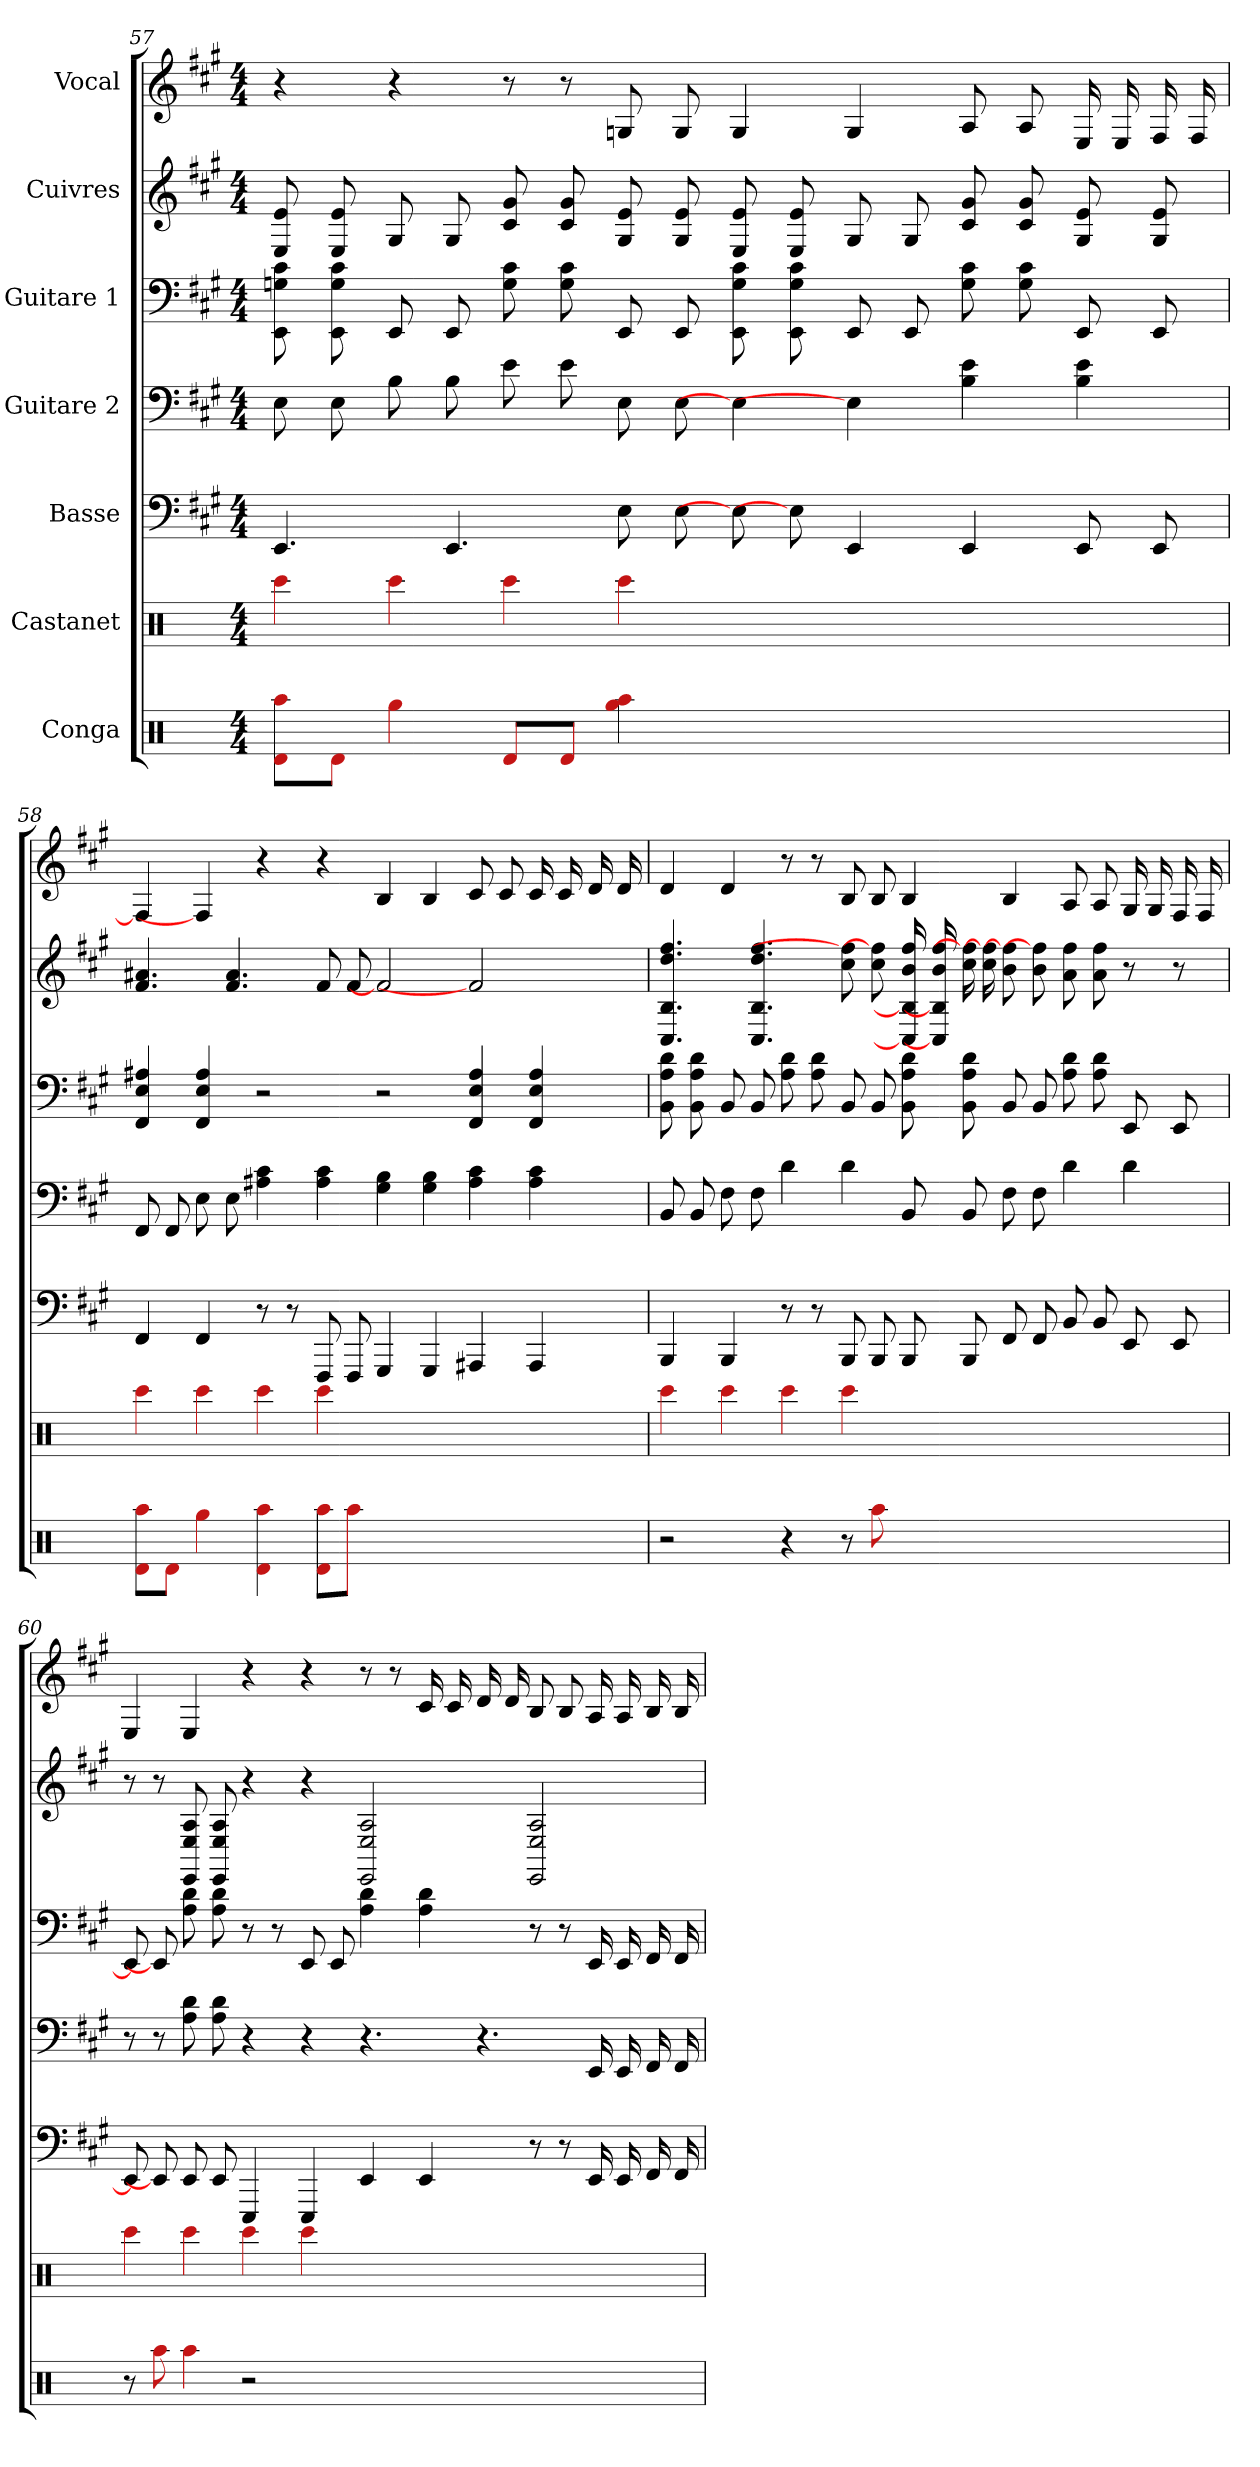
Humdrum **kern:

**kern	**kern	**kern	**kern	**kern	**kern	**kern
*part7	*part6	*part5	*part4	*part3	*part2	*part1
*staff7	*staff6	*staff5	*staff4	*staff3	*staff2	*staff1
*I"Conga	*I"Castanet	*I"Basse	*I"Guitare 2	*I"Guitare 1	*I"Cuivres	*I"Vocal
*clefX	*clefX	*	*	*	*	*
*k[]	*k[]	*k[f#c#g#]	*k[f#c#g#]	*k[f#c#g#]	*k[f#c#g#]	*k[f#c#g#]
*M4/4	*M4/4	*M4/4	*M4/4	*M4/4	*M4/4	*M4/4
=57	=57	=57	=57	=57	=57	=57
8aa\ 8d#\L	4ccc#	4.EE	8E	8c# 8G 8EE	8e 8E	4r
8d#\J	.	.	8E	8c# 8G 8EE	8e 8E	.
4gg#	4ccc#	.	8B	8EE	8G#	4r
.	.	4.EE	8B	8EE	8G#	.
8d#/L	4ccc#	.	8e	8c# 8G	8g# 8c#	8r
8d#/J	.	.	8e	8c# 8G	8g# 8c#	8r
4aa 4gg#	4ccc#	8E	8E	8EE	8e 8G#	8G
.	.	8E	8E	8EE	8e 8G#	8G
1ryy	1ryy	8E]	4E]	8c# 8G 8EE	8e 8E	4G
.	.	8E]	.	8c# 8G 8EE	8e 8E	.
.	.	4EE	4E]	8EE	8G#	4G
.	.	.	.	8EE	8G#	.
.	.	4EE	4e 4B	8c# 8G	8g# 8c#	8A
.	.	.	.	8c# 8G	8g# 8c#	8A
.	.	8EE	4e 4B	8EE	8e 8G#	16E
.	.	.	.	.	.	16E
.	.	8EE	.	8EE	8e 8G#	16F#
.	.	.	.	.	.	16F#
=58	=58	=58	=58	=58	=58	=58
8aa\ 8d#\L	4ccc#	4FF#	8FF#	4A# 4E 4FF#	4.a# 4.f#	4F#]
8d#\J	.	.	8FF#	.	.	.
4gg#	4ccc#	4FF#	8E	4A# 4E 4FF#	.	4F#]
.	.	.	8E	.	4.a# 4.f#	.
4aa 4d#	4ccc#	8r	4c# 4A#	2r	.	4r
.	.	8r	.	.	.	.
8aa\ 8d#\L	4ccc#	8FFF#	4c# 4A#	.	8f#	4r
8aa\J	.	8FFF#	.	.	8f#	.
1ryy	1ryy	4GGG#	4B 4G#	2r	2f#]	4B
.	.	4GGG#	4B 4G#	.	.	4B
.	.	4AAA#	4c# 4A#	4A# 4E 4FF#	2f#]	8c#
.	.	.	.	.	.	8c#
.	.	4AAA#	4c# 4A#	4A# 4E 4FF#	.	16c#
.	.	.	.	.	.	16c#
.	.	.	.	.	.	16d
.	.	.	.	.	.	16d
=59	=59	=59	=59	=59	=59	=59
2r	4ccc#	4BBB	8BB	8d 8A 8BB	4.ff# 4.dd 4.B 4.C#	4d
.	.	.	8BB	8d 8A 8BB	.	.
.	4ccc#	4BBB	8F#	8BB	.	4d
.	.	.	8F#	8BB	4.ff# 4.dd 4.B 4.C#	.
4r	4ccc#	8r	4d	8d 8A	.	8r
.	.	8r	.	8d 8A	.	8r
8r	4ccc#	8BBB	4d	8BB	8ff#] 8cc#	8B
8aa	.	8BBB	.	8BB	8ff#] 8cc#	8B
1ryy	1ryy	8BBB	8BB	8d 8A 8BB	16ff# 16b 16B] 16C#]	4B
.	.	.	.	.	16ff# 16b 16B] 16C#]	.
.	.	8BBB	8BB	8d 8A 8BB	16ff#] 16cc#	.
.	.	.	.	.	16ff#] 16cc#	.
.	.	8FF#	8F#	8BB	8ff#] 8b	4B
.	.	8FF#	8F#	8BB	8ff#] 8b	.
.	.	8BB	4d	8d 8A	8ff# 8a	8A
.	.	8BB	.	8d 8A	8ff# 8a	8A
.	.	8EE	4d	8EE	8r	16G#
.	.	.	.	.	.	16G#
.	.	8EE	.	8EE	8r	16F#
.	.	.	.	.	.	16F#
=60	=60	=60	=60	=60	=60	=60
8r	4ccc#	8EE]	8r	8EE]	8r	4E
8aa	.	8EE]	8r	8EE]	8r	.
4aa	4ccc#	8EE	8d 8A	8d 8A	8A 8E 8EE	4E
.	.	8EE	8d 8A	8d 8A	8A 8E 8EE	.
2r	4ccc#	4EEE	4r	8r	4r	4r
.	.	.	.	8r	.	.
.	4ccc#	4EEE	4r	8EE	4r	4r
.	.	.	.	8EE	.	.
1ryy	1ryy	4EE	4.r	4d 4A	2A 2E 2EE	8r
.	.	.	.	.	.	8r
.	.	4EE	.	4d 4A	.	16c#
.	.	.	.	.	.	16c#
.	.	.	4.r	.	.	16d
.	.	.	.	.	.	16d
.	.	8r	.	8r	2A 2E 2EE	8B
.	.	8r	.	8r	.	8B
.	.	16EE	16EE	16EE	.	16A
.	.	16EE	16EE	16EE	.	16A
.	.	16FF#	16FF#	16FF#	.	16B
.	.	16FF#	16FF#	16FF#	.	16B
=	=	=	=	=	=	=
*-	*-	*-	*-	*-	*-	*-
